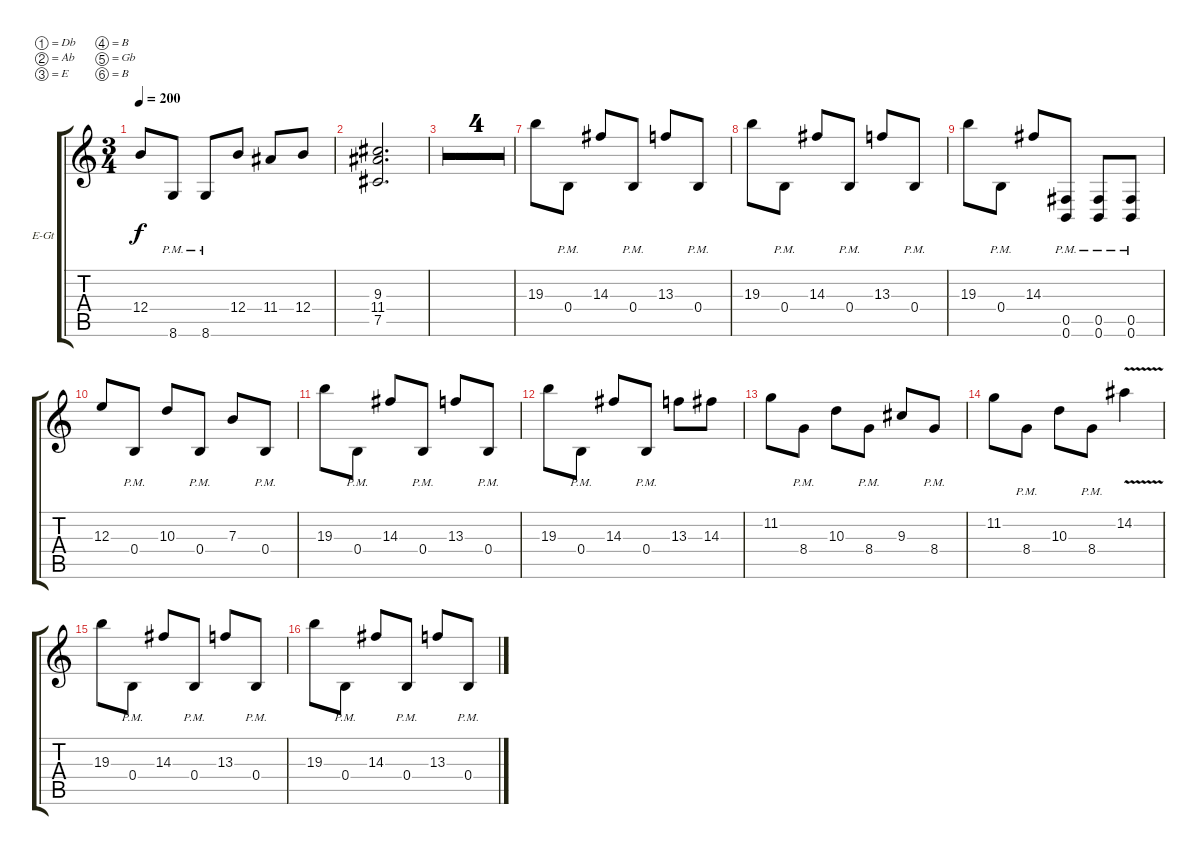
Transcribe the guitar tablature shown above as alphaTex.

\bracketExtendMode groupsimilarinstruments
\firstSystemTrackNameOrientation horizontal
\otherSystemsTrackNameOrientation horizontal
\track ("Track 1" "E-Gt") {multiBarRest instrument overdrivenguitar}
\staff {score tabs}
\tuning (Db4 Ab3 E3 B2 Gb2 B1)
\ts (3 4)
\tempo 200
\clef g2
\ks c
12.4.8{dy f} 8.6{pm}.8 8.6{pm}.8 12.4.8 11.4.8 12.4.8 |
(9.3 11.4 7.5).2{d} |
|
|
|
|
19.3.8 0.4{pm}.8 14.3.8 0.4{pm}.8 13.3.8 0.4{pm}.8 |
19.3.8 0.4{pm}.8 14.3.8 0.4{pm}.8 13.3.8 0.4{pm}.8 |
19.3.8 0.4{pm}.8 14.3.8 (0.5{pm} 0.6{pm}).8 (0.5{pm} 0.6{pm}).8 (0.5{pm} 0.6{pm}).8 |
12.3.8 0.4{pm}.8 10.3.8 0.4{pm}.8 7.3.8 0.4{pm}.8 |
19.3.8 0.4{pm}.8 14.3.8 0.4{pm}.8 13.3.8 0.4{pm}.8 |
19.3.8 0.4{pm}.8 14.3.8 0.4{pm}.8 13.3.8 14.3.8 |
11.2.8 8.4{pm}.8 10.3.8 8.4{pm}.8 9.3.8 8.4{pm}.8 |
11.2.8 8.4{pm}.8 10.3.8 8.4{pm}.8 14.2{v}.4 |
19.3.8 0.4{pm}.8 14.3.8 0.4{pm}.8 13.3.8 0.4{pm}.8 |
19.3.8 0.4{pm}.8 14.3.8 0.4{pm}.8 13.3.8 0.4{pm}.8
